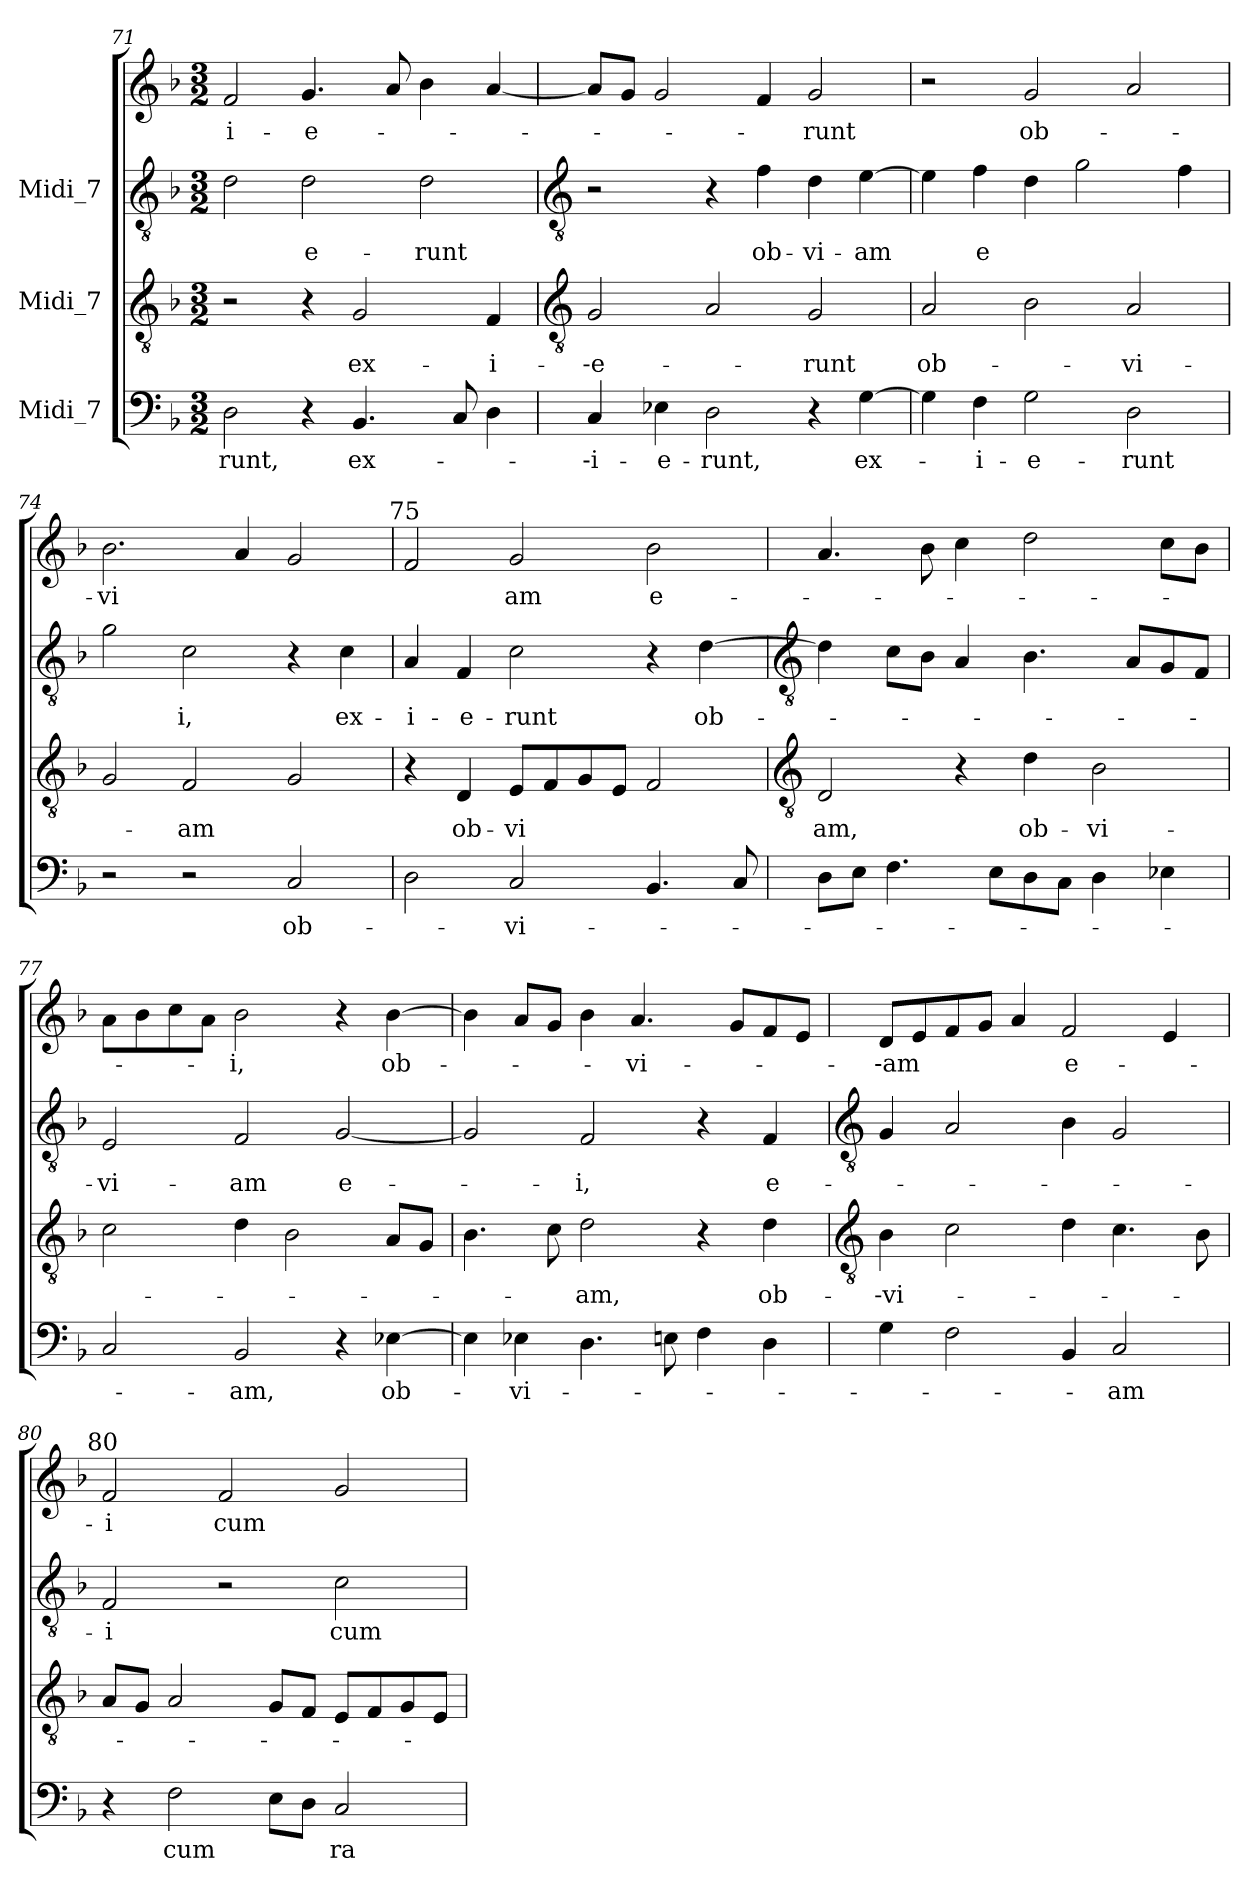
**kern	**text	**kern	**text	**kern	**text	**kern	**text
*part4	*part4	*part3	*part3	*part2	*part2	*part1	*part1
*staff4	*staff4	*staff3	*staff3	*staff2	*staff2	*staff1	*staff1
*I"Midi_7	*	*I"Midi_7	*	*I"Midi_7	*	*	*
*clefF4	*	*clefGv2	*	*clefGv2	*	*clefG2	*
*k[b-]	*	*k[b-]	*	*k[b-]	*	*k[b-]	*
*F:	*	*F:	*	*F:	*	*F:	*
*M3/2	*	*M3/2	*	*M3/2	*	*M3/2	*
=71	=71	=71	=71	=71	=71	=71	=71
!	!LO:LY:b	!	!	!	!	!	!LO:LY:b
2D	-runt,	2r	.	2d	.	2f	-i-
!	!	!	!	!	!LO:LY:b	!	!LO:LY:b
4r	.	4r	.	2d	-e-	4.g	-e-
!	!LO:LY:b	!	!LO:LY:b	!	!	!	!
4.BB-	ex-	2G	ex-	.	.	.	.
.	.	.	.	.	.	8a	.
!	!	!	!	!	!LO:LY:b	!	!
.	.	.	.	2d	-runt	4b-	.
8C	.	.	.	.	.	.	.
!	!	!	!LO:LY:b	!	!	!	!
4D	.	4F	-i-	.	.	[4a	.
!!LO:LB:g=z
=72	=72	=72	=72	=72	=72	=72	=72
*	*	*clefGv2	*	*clefGv2	*	*	*
!	!LO:LY:b	!	!LO:LY:b	!	!	!	!
4C	--i-	2G	--e-	2r	.	8aL]	.
.	.	.	.	.	.	8gJ	.
!	!LO:LY:b	!	!	!	!	!	!
4E-X	-e-	.	.	.	.	2g	.
!	!LO:LY:b	!	!	!	!	!	!
2D	-runt,	2A	.	4r	.	.	.
!	!	!	!	!	!LO:LY:b	!	!
.	.	.	.	4f	ob-	4f	.
!	!	!	!LO:LY:b	!	!LO:LY:b	!	!LO:LY:b
4r	.	2G	-runt	4d	-vi-	2g	-runt
!	!LO:LY:b	!	!	!	!LO:LY:b	!	!
[4G	ex-	.	.	[4e	-am	.	.
=73	=73	=73	=73	=73	=73	=73	=73
!	!	!	!LO:LY:b	!	!	!	!
4G]	.	2A	ob-	4e]	.	2r	.
!	!LO:LY:b	!	!	!	!LO:LY:b	!	!
4F	-i-	.	.	4f	e	.	.
!	!LO:LY:b	!	!	!	!	!	!LO:LY:b
2G	-e-	2B-	.	4d	.	2g	ob-
.	.	.	.	2g	.	.	.
!	!LO:LY:b	!	!LO:LY:b	!	!	!	!
2D	-runt	2A	-vi-	.	.	2a	.
.	.	.	.	4f	.	.	.
=74	=74	=74	=74	=74	=74	=74	=74
!	!	!	!	!	!	!	!LO:LY:b
2r	.	2G	.	2g	.	2.b-	-vi
!	!	!	!LO:LY:b	!	!LO:LY:b	!	!
2r	.	2F	-am	2c	i,	.	.
.	.	.	.	.	.	4a	.
!	!LO:LY:b	!	!	!	!	!	!
2C	ob-	2G	.	4r	.	2g	.
!	!	!	!	!	!LO:LY:b	!	!
.	.	.	.	4c	ex-	.	.
=75	=75	=75	=75	=75	=75	=75	=75
!	!	!	!	!	!	!LO:TX:a:cj:t=75	!
!	!	!	!	!	!LO:LY:b	!	!
2D	.	4r	.	4A	-i-	2f	.
!	!	!	!LO:LY:b	!	!LO:LY:b	!	!
.	.	4D	ob-	4F	-e-	.	.
!	!LO:LY:b	!	!LO:LY:b	!	!LO:LY:b	!	!LO:LY:b
2C	-vi-	8EL	-vi	2c	-runt	2g	am
.	.	8F	.	.	.	.	.
.	.	8G	.	.	.	.	.
.	.	8EJ	.	.	.	.	.
!	!	!	!	!	!	!	!LO:LY:b
4.BB-	.	2F	.	4r	.	2b-	e-
!	!	!	!	!	!LO:LY:b	!	!
.	.	.	.	[4d	ob-	.	.
8C	.	.	.	.	.	.	.
!!LO:LB:g=z
=76	=76	=76	=76	=76	=76	=76	=76
*	*	*clefGv2	*	*clefGv2	*	*	*
!	!	!	!LO:LY:b	!	!	!	!
8DL	.	2D	-am,	4d]	.	4.a	.
8EJ	.	.	.	.	.	.	.
4.F	.	.	.	8cL	.	.	.
.	.	.	.	8B-J	.	8b-	.
.	.	4r	.	4A	.	4cc	.
8EL	.	.	.	.	.	.	.
!	!	!	!LO:LY:b	!	!	!	!
8D	.	4d	ob-	4.B-	.	2dd	.
8CJ	.	.	.	.	.	.	.
!	!	!	!LO:LY:b	!	!	!	!
4D	.	2B-	-vi-	.	.	.	.
.	.	.	.	8AL	.	.	.
4E-X	.	.	.	8G	.	8ccL	.
.	.	.	.	8FJ	.	8b-J	.
=77	=77	=77	=77	=77	=77	=77	=77
!	!	!	!	!	!LO:LY:b	!	!
2C	.	2c	.	2E	-vi-	8aL	.
.	.	.	.	.	.	8b-	.
.	.	.	.	.	.	8cc	.
.	.	.	.	.	.	8aJ	.
!	!LO:LY:b	!	!	!	!LO:LY:b	!	!LO:LY:b
2BB-	-am,	4d	.	2F	-am	2b-	-i,
.	.	2B-	.	.	.	.	.
!	!	!	!	!	!LO:LY:b	!	!
4r	.	.	.	[2G	e-	4r	.
!	!LO:LY:b	!	!	!	!	!	!LO:LY:b
[4E-X	ob-	8AL	.	.	.	[4b-	ob-
.	.	8GJ	.	.	.	.	.
=78	=78	=78	=78	=78	=78	=78	=78
4E-]	.	4.B-	.	2G]	.	4b-]	.
!	!LO:LY:b	!	!	!	!	!	!
4E-	-vi-	.	.	.	.	8aL	.
.	.	8c	.	.	.	8gJ	.
!	!	!	!LO:LY:b	!	!LO:LY:b	!	!
4.D	.	2d	-am,	2F	-i,	4b-	.
!	!	!	!	!	!	!	!LO:LY:b
.	.	.	.	.	.	4.a	-vi-
8En	.	.	.	.	.	.	.
4F	.	4r	.	4r	.	.	.
.	.	.	.	.	.	8gL	.
!	!	!	!LO:LY:b	!	!LO:LY:b	!	!
4D	.	4d	ob-	4F	e-	8f	.
.	.	.	.	.	.	8eJ	.
!!LO:LB:g=z
=79	=79	=79	=79	=79	=79	=79	=79
*	*	*clefGv2	*	*clefGv2	*	*	*
!	!	!	!LO:LY:b	!	!	!	!LO:LY:b
4G	.	4B-	--vi-	4G	.	8dL	--am
.	.	.	.	.	.	8e	.
2F	.	2c	.	2A	.	8f	.
.	.	.	.	.	.	8gJ	.
.	.	.	.	.	.	4a	.
!	!	!	!	!	!	!	!LO:LY:b
4BB-	.	4d	.	4B-	.	2f	e-
!	!LO:LY:b	!	!	!	!	!	!
2C	-am	4.c	.	2G	.	.	.
.	.	.	.	.	.	4e	.
.	.	8B-	.	.	.	.	.
=80	=80	=80	=80	=80	=80	=80	=80
!	!	!	!	!	!	!LO:TX:a:cj:t=80	!
!	!	!	!	!	!LO:LY:b	!	!LO:LY:b
4r	.	8AL	.	2F	-i	2f	-i
.	.	8GJ	.	.	.	.	.
!	!LO:LY:b	!	!	!	!	!	!
2F	cum	2A	.	.	.	.	.
!	!	!	!	!	!	!	!LO:LY:b
.	.	.	.	2r	.	2f	cum
8EL	.	8GL	.	.	.	.	.
8DJ	.	8FJ	.	.	.	.	.
!	!LO:LY:b	!	!	!	!LO:LY:b	!	!
2C	ra-	8EL	.	2c	cum	2g	.
.	.	8F	.	.	.	.	.
.	.	8G	.	.	.	.	.
.	.	8EJ	.	.	.	.	.
=	=	=	=	=	=	=	=
*-	*-	*-	*-	*-	*-	*-	*-
